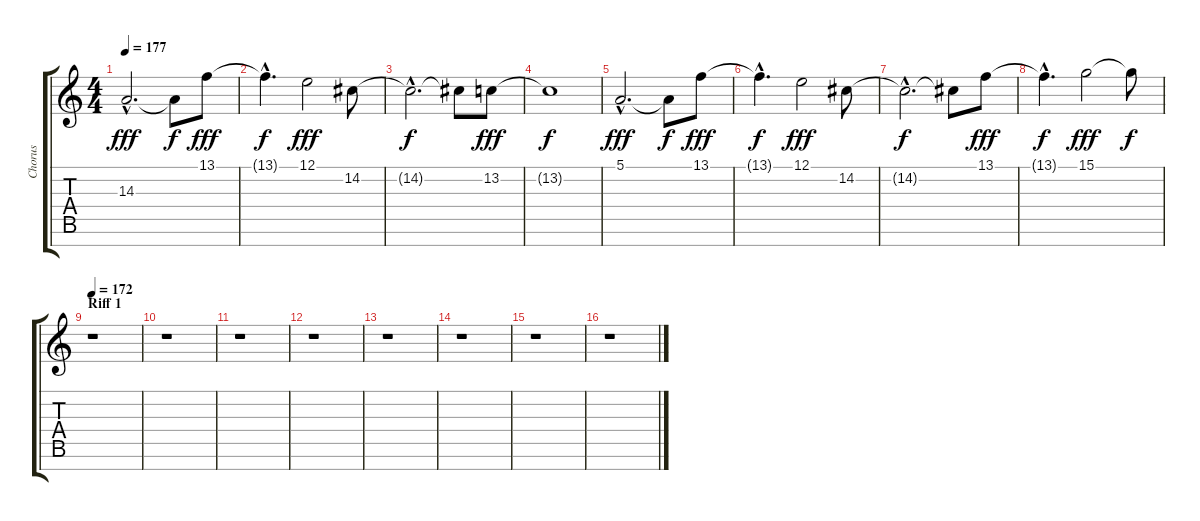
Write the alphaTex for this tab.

\track ("Chorus" "Chorus") {instrument lead1square}
\staff {score tabs}
\tuning (E4 B3 G3 D3 A2 E2 B1) {hide}
\ts (4 4)
\tempo 177
\clef g2
\ks c
14.3{hac}.2{d dy fff} 14.3{t}.8{dy f} 13.1.8{dy fff} |
13.1{hac t}.4{d dy f} 12.1.2{dy fff} 14.2.8 |
14.2{hac t}.2{d dy f} 14.2{t}.8 13.2.8{dy fff} |
13.2{t}.1{dy f} |
5.1{hac}.2{d dy fff} 5.1{t}.8{dy f} 13.1.8{dy fff} |
13.1{hac t}.4{d dy f} 12.1.2{dy fff} 14.2.8 |
14.2{hac t}.2{d dy f} 14.2{t}.8 13.1.8{dy fff} |
13.1{hac t}.4{d dy f} 15.1.2{dy fff} 15.1{t}.8{dy f} |
\section ("" "Riff 1")
\tempo 172
r.1 |
r.1 |
r.1 |
r.1 |
r.1 |
r.1 |
r.1 |
r.1
